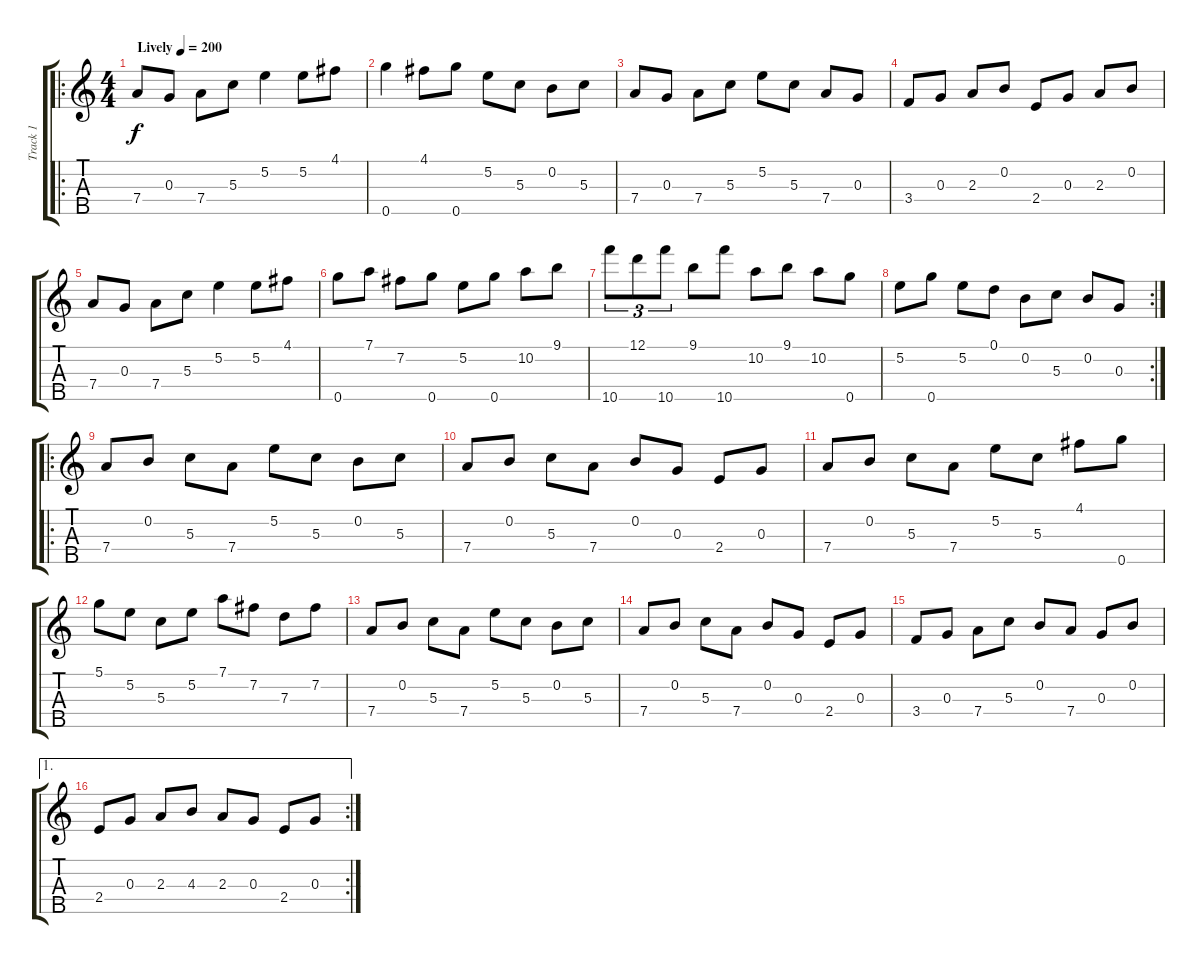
\track ("Track 1" "Track 1") {instrument banjo}
\staff {score tabs}
\tuning (D4 B3 G3 D3 G4) {hide}
\displaytranspose 12
\ro
\ts (4 4)
\tempo (200 "Lively")
\clef g2
\ks c
7.4.8{dy f instrument banjo} 0.3.8 7.4.8 5.3.8 5.2.4 5.2.8 4.1.8 |
0.5.4 4.1.8 0.5.8 5.2.8 5.3.8 0.2.8 5.3.8 |
7.4.8 0.3.8 7.4.8 5.3.8 5.2.8 5.3.8 7.4.8 0.3.8 |
3.4.8 0.3.8 2.3.8 0.2.8 2.4.8 0.3.8 2.3.8 0.2.8 |
7.4.8 0.3.8 7.4.8 5.3.8 5.2.4 5.2.8 4.1.8 |
0.5.8 7.1.8 7.2.8 0.5.8 5.2.8 0.5.8 10.2.8 9.1.8 |
10.5.8{tu (3 2)} 12.1.8{tu (3 2)} 10.5.8{tu (3 2)} 9.1.8 10.5.8 10.2.8 9.1.8 10.2.8 0.5.8 |
\rc 2
5.2.8 0.5.8 5.2.8 0.1.8 0.2.8 5.3.8 0.2.8 0.3.8 |
\ro
7.4.8 0.2.8 5.3.8 7.4.8 5.2.8 5.3.8 0.2.8 5.3.8 |
7.4.8 0.2.8 5.3.8 7.4.8 0.2.8 0.3.8 2.4.8 0.3.8 |
7.4.8 0.2.8 5.3.8 7.4.8 5.2.8 5.3.8 4.1.8 0.5.8 |
5.1.8 5.2.8 5.3.8 5.2.8 7.1.8 7.2.8 7.3.8 7.2.8 |
7.4.8 0.2.8 5.3.8 7.4.8 5.2.8 5.3.8 0.2.8 5.3.8 |
7.4.8 0.2.8 5.3.8 7.4.8 0.2.8 0.3.8 2.4.8 0.3.8 |
3.4.8 0.3.8 7.4.8 5.3.8 0.2.8 7.4.8 0.3.8 0.2.8 |
\ae 1
\rc 2
2.4.8 0.3.8 2.3.8 4.3.8 2.3.8 0.3.8 2.4.8 0.3.8
